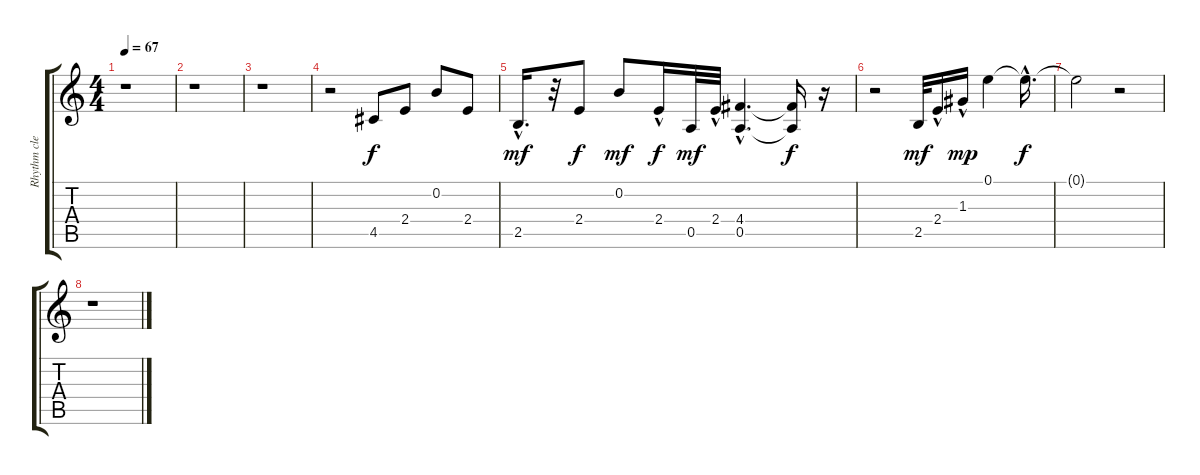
\track ("Rhythm clean" "Rhythm cle") {instrument acousticguitarsteel}
\staff {score tabs}
\tuning (E4 B3 G3 D3 A2 E2) {hide}
\ts (4 4)
\tempo 67
\clef g2
\ks c
r.1{dy mf} |
r.1 |
r.1 |
r.2 4.5.8{dy f} 2.4.8 0.2.8 2.4.8 |
2.5{hac}.16{d dy mf} r.32 2.4.8{dy f} 0.2.8{dy mf} 2.4{hac}.16{dy f} 0.5.32{dy mf} 2.4{hac}.32 (4.4{hac} 0.5{hac}).4{d} (4.4{t} 0.5{t}).16{dy f} r.16 |
r.2 2.5.32{dy mf} 2.4{hac}.16 1.3{hac}.16{dy mp} 0.1.4 0.1{hac t}.16{d dy f} |
0.1{t}.2 r.2 |
r.1
